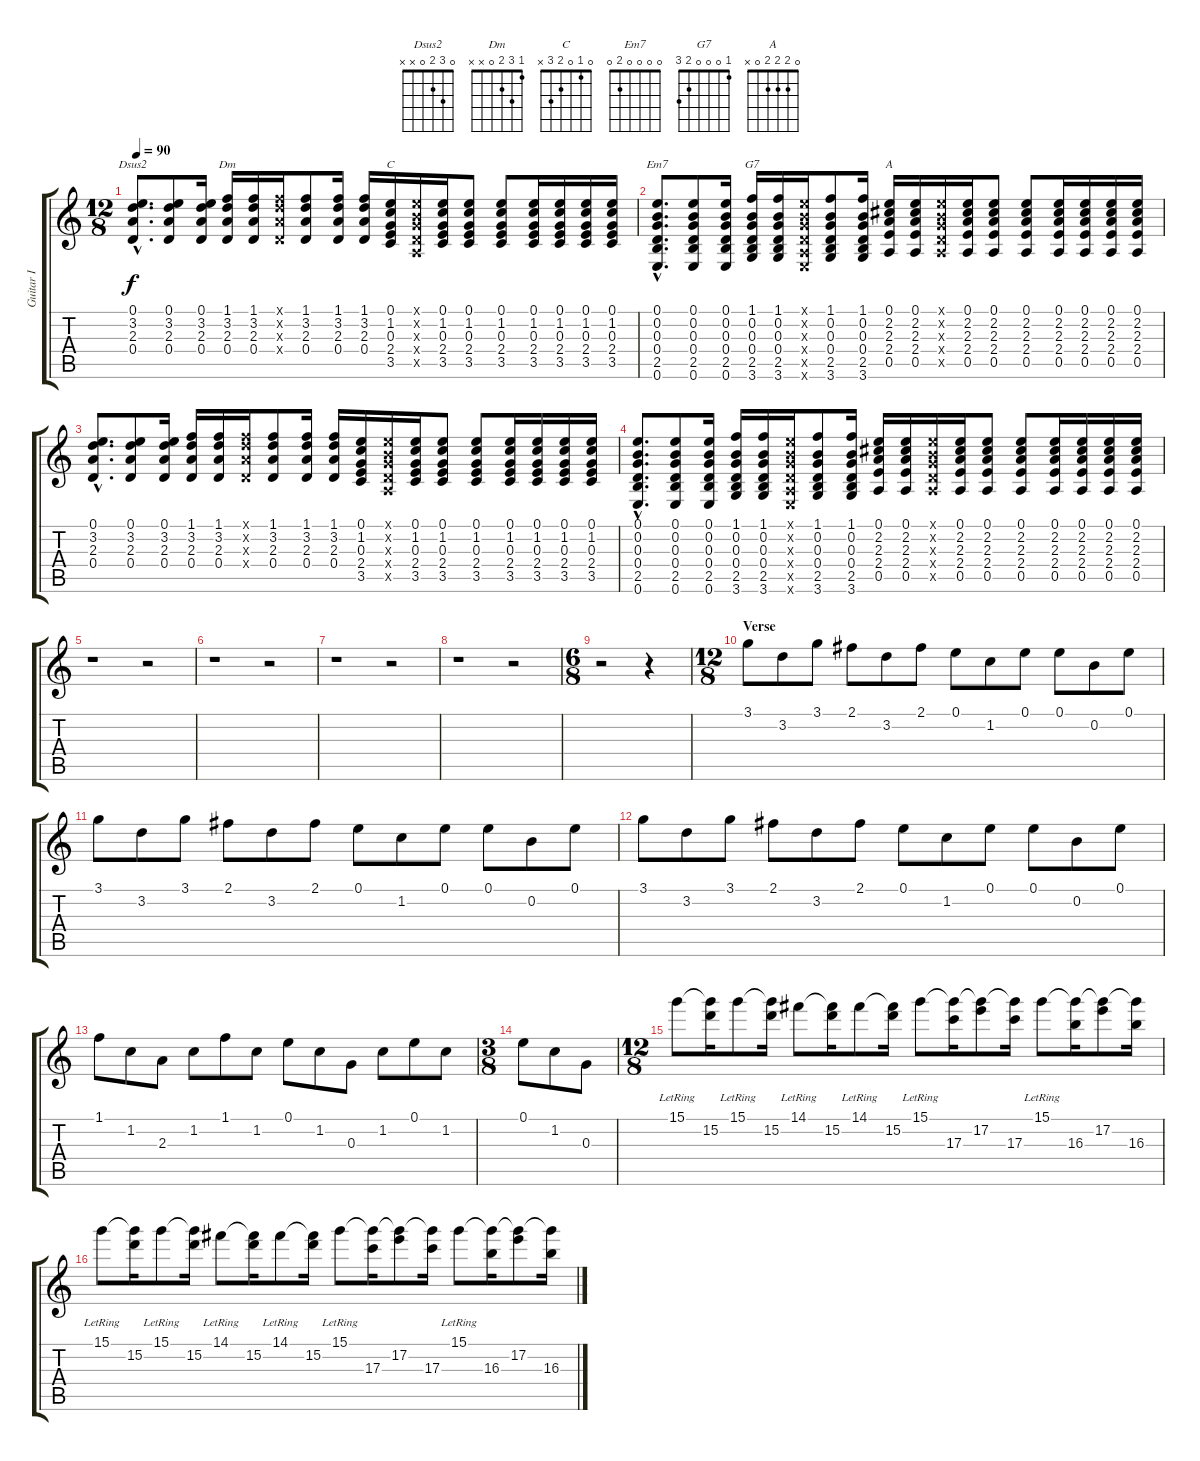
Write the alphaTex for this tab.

\track ("Guitar I" "Guitar I") {instrument acousticguitarsteel}
\staff {score tabs}
\tuning (E4 B3 G3 D3 A2 E2) {hide}
\chord ("Dsus2" 0 3 2 0 x x)
\chord ("Dm" 1 3 2 0 x x)
\chord ("C" 0 1 0 2 3 x)
\chord ("Em7" 0 0 0 0 2 0)
\chord ("G7" 1 0 0 0 2 3)
\chord ("A" 0 2 2 2 0 x)
\ts (12 8)
\tempo 90
\clef g2
\ks c
(0.1{hac} 3.2{hac} 2.3{hac} 0.4{hac}).8{d ch "Dsus2" dy f instrument acousticguitarsteel} (0.1 3.2 2.3 0.4).8 (0.1 3.2 2.3 0.4).16 (1.1 3.2 2.3 0.4).16{ch "Dm"} (1.1 3.2 2.3 0.4).16 (1.1{x} 3.2{x} 2.3{x} 0.4{x}).16 (1.1 3.2 2.3 0.4).8 (1.1 3.2 2.3 0.4).16 (1.1 3.2 2.3 0.4).16 (0.1 1.2 0.3 2.4 3.5).16{ch "C"} (0.1{x} 0.2{x} 0.3{x} 0.4{x} 0.5{x}).16 (0.1 1.2 0.3 2.4 3.5).16 (0.1 1.2 0.3 2.4 3.5).8 (0.1 1.2 0.3 2.4 3.5).8 (0.1 1.2 0.3 2.4 3.5).16 (0.1 1.2 0.3 2.4 3.5).16 (0.1 1.2 0.3 2.4 3.5).16 (0.1 1.2 0.3 2.4 3.5).16 |
(0.1{hac} 0.2{hac} 0.3{hac} 0.4{hac} 2.5{hac} 0.6{hac}).8{d ch "Em7"} (0.1 0.2 0.3 0.4 2.5 0.6).8 (0.1 0.2 0.3 0.4 2.5 0.6).16 (1.1 0.2 0.3 0.4 2.5 3.6).16{ch "G7"} (1.1 0.2 0.3 0.4 2.5 3.6).16 (0.1{x} 0.2{x} 0.3{x} 0.4{x} 0.5{x} 0.6{x}).16 (1.1 0.2 0.3 0.4 2.5 3.6).8 (1.1 0.2 0.3 0.4 2.5 3.6).16 (0.1 2.2 2.3 2.4 0.5).16{ch "A"} (0.1 2.2 2.3 2.4 0.5).16 (0.1{x} 0.2{x} 0.3{x} 0.4{x} 0.5{x}).16 (0.1 2.2 2.3 2.4 0.5).16 (0.1 2.2 2.3 2.4 0.5).8 (0.1 2.2 2.3 2.4 0.5).8 (0.1 2.2 2.3 2.4 0.5).16 (0.1 2.2 2.3 2.4 0.5).16 (0.1 2.2 2.3 2.4 0.5).16 (0.1 2.2 2.3 2.4 0.5).16 |
(0.1{hac} 3.2{hac} 2.3{hac} 0.4{hac}).8{d} (0.1 3.2 2.3 0.4).8 (0.1 3.2 2.3 0.4).16 (1.1 3.2 2.3 0.4).16 (1.1 3.2 2.3 0.4).16 (1.1{x} 3.2{x} 2.3{x} 0.4{x}).16 (1.1 3.2 2.3 0.4).8 (1.1 3.2 2.3 0.4).16 (1.1 3.2 2.3 0.4).16 (0.1 1.2 0.3 2.4 3.5).16 (0.1{x} 0.2{x} 0.3{x} 0.4{x} 0.5{x}).16 (0.1 1.2 0.3 2.4 3.5).16 (0.1 1.2 0.3 2.4 3.5).8 (0.1 1.2 0.3 2.4 3.5).8 (0.1 1.2 0.3 2.4 3.5).16 (0.1 1.2 0.3 2.4 3.5).16 (0.1 1.2 0.3 2.4 3.5).16 (0.1 1.2 0.3 2.4 3.5).16 |
(0.1{hac} 0.2{hac} 0.3{hac} 0.4{hac} 2.5{hac} 0.6{hac}).8{d} (0.1 0.2 0.3 0.4 2.5 0.6).8 (0.1 0.2 0.3 0.4 2.5 0.6).16 (1.1 0.2 0.3 0.4 2.5 3.6).16 (1.1 0.2 0.3 0.4 2.5 3.6).16 (0.1{x} 0.2{x} 0.3{x} 0.4{x} 0.5{x} 0.6{x}).16 (1.1 0.2 0.3 0.4 2.5 3.6).8 (1.1 0.2 0.3 0.4 2.5 3.6).16 (0.1 2.2 2.3 2.4 0.5).16 (0.1 2.2 2.3 2.4 0.5).16 (0.1{x} 0.2{x} 0.3{x} 0.4{x} 0.5{x}).16 (0.1 2.2 2.3 2.4 0.5).16 (0.1 2.2 2.3 2.4 0.5).8 (0.1 2.2 2.3 2.4 0.5).8 (0.1 2.2 2.3 2.4 0.5).16 (0.1 2.2 2.3 2.4 0.5).16 (0.1 2.2 2.3 2.4 0.5).16 (0.1 2.2 2.3 2.4 0.5).16 |
r.1 r.2 |
r.1 r.2 |
r.1 r.2 |
r.1 r.2 |
\ts (6 8)
r.2 r.4 |
\ts (12 8)
\section ("" "Verse")
3.1.8 3.2.8 3.1.8 2.1.8 3.2.8 2.1.8 0.1.8 1.2.8 0.1.8 0.1.8 0.2.8 0.1.8 |
3.1.8 3.2.8 3.1.8 2.1.8 3.2.8 2.1.8 0.1.8 1.2.8 0.1.8 0.1.8 0.2.8 0.1.8 |
3.1.8 3.2.8 3.1.8 2.1.8 3.2.8 2.1.8 0.1.8 1.2.8 0.1.8 0.1.8 0.2.8 0.1.8 |
1.1.8 1.2.8 2.3.8 1.2.8 1.1.8 1.2.8 0.1.8 1.2.8 0.3.8 1.2.8 0.1.8 1.2.8 |
\ts (3 8)
0.1.8 1.2.8 0.3.8 |
\ts (12 8)
15.1{lr}.8 (15.1{t} 15.2).16 15.1{lr}.8 (15.1{t} 15.2).16 14.1{lr}.8 (14.1{t} 15.2).16 14.1{lr}.8 (14.1{t} 15.2).16 15.1{lr}.8 (15.1{t} 17.3).16 (15.1{t} 17.2).8 (15.1{t} 17.3).16 15.1{lr}.8 (15.1{t} 16.3).16 (15.1{t} 17.2).8 (15.1{t} 16.3).16 |
15.1{lr}.8 (15.1{t} 15.2).16 15.1{lr}.8 (15.1{t} 15.2).16 14.1{lr}.8 (14.1{t} 15.2).16 14.1{lr}.8 (14.1{t} 15.2).16 15.1{lr}.8 (15.1{t} 17.3).16 (15.1{t} 17.2).8 (15.1{t} 17.3).16 15.1{lr}.8 (15.1{t} 16.3).16 (15.1{t} 17.2).8 (15.1{t} 16.3).16
